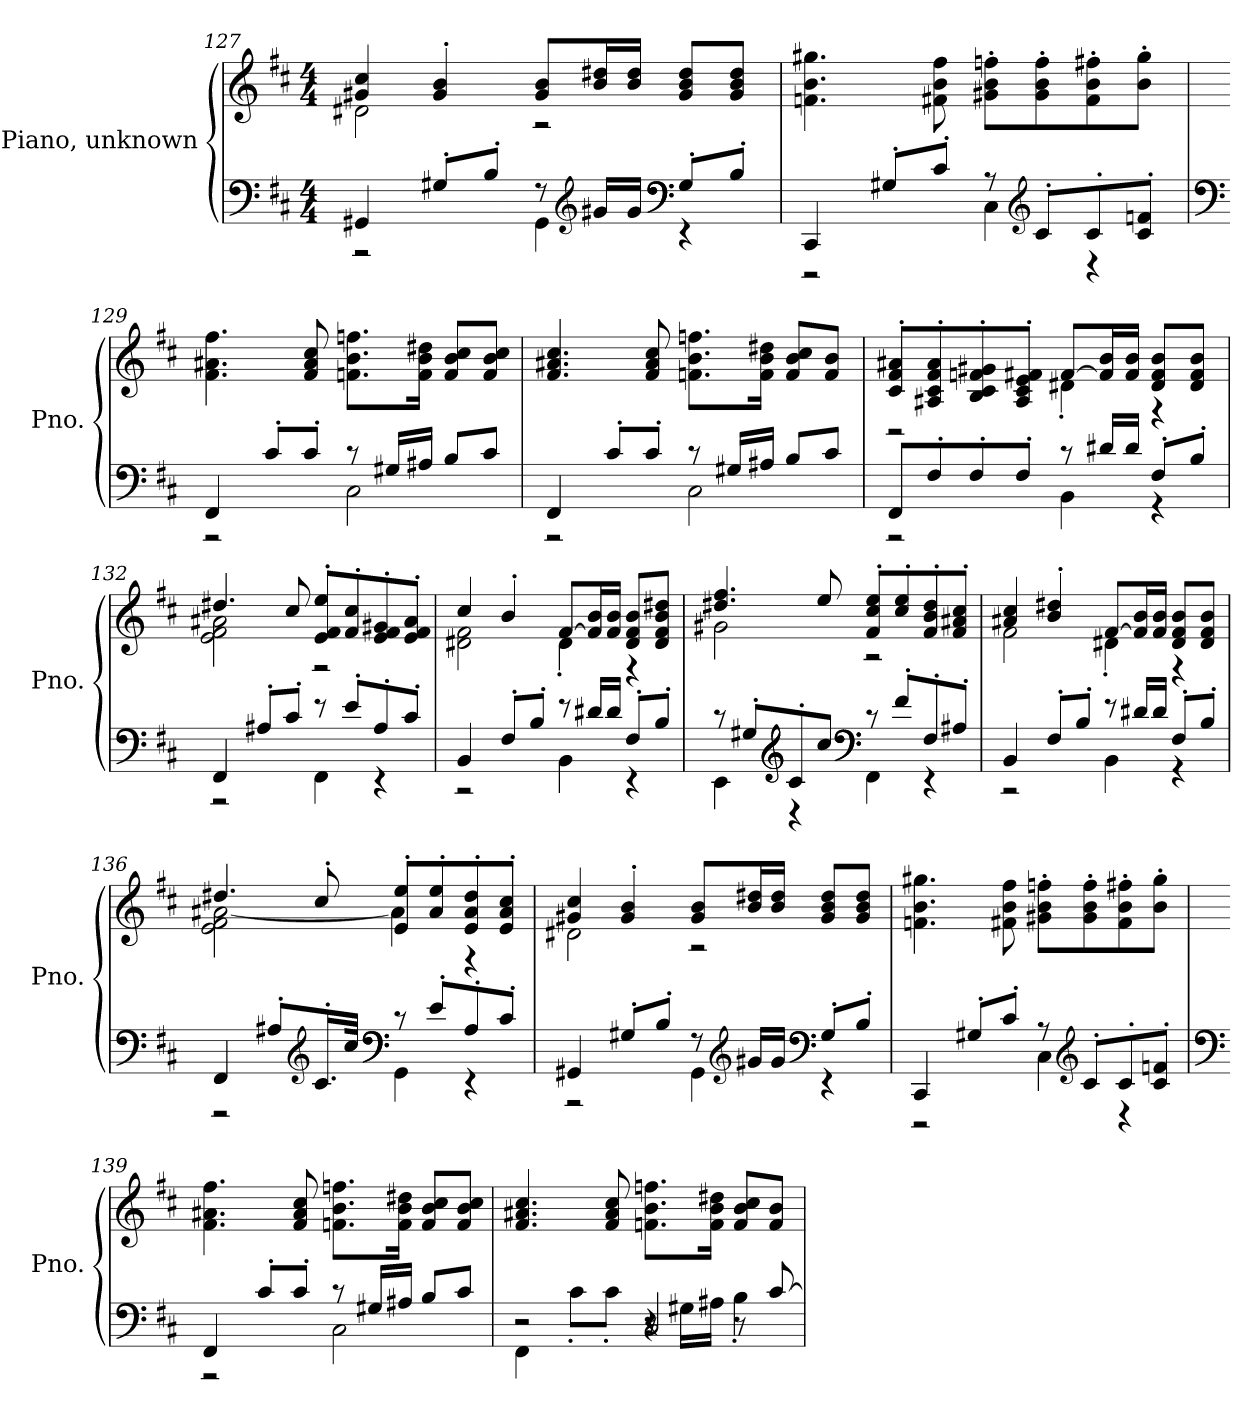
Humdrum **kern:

**kern	**kern
*part1	*part1
*staff2	*staff1
*I"Piano, unknown	*
*I'Pno.	*
!!LO:LB:g=z
*clefF4	*clefG2
*k[f#c#]	*k[f#c#]
*M4/4	*M4/4
=127	=127
*^	*^
4GG#X/	2r	4g#X/ 4cc#/	2d#X\
8G#X'/L	.	4g#/' 4b/'	.
8B'/J	.	.	.
8r	4GG#\	8g#/ 8b/L	2r
*clefG2	*	*	*
16g#X/LL	.	16b/ 16dd#X/L	.
16g#/JJ	.	16b/ 16dd#/JJ	.
*clefF4	*	*	*
8G#'/L	4r	8g#/ 8b/ 8dd#/L	.
8B'/J	.	8g#/ 8b/ 8dd#/J	.
*	*	*v	*v
=128	=128	=128
4CC#/	2r	4.fn\ 4.b\ 4.gg#X\
8G#X'/L	.	.
8c#'/J	.	8f#X\ 8b\ 8ff#\
8r	4C#\	8g#X\' 8b\' 8ffn\'L
*clefG2	*	*
8c#'/L	.	8g#\' 8b\' 8ff\'
8c#'/	4r	8f#\' 8b\' 8ff#X\'
8c#/' 8fn/'J	.	8b\' 8gg#\'J
=129	=129	=129
*clefF4	*	*
4FF#/	2r	4.f#\ 4.a#X\ 4.ff#\
8c#'/L	.	.
8c#'/J	.	8f#/ 8a#/ 8cc#/
8r	2C#\	8.fn\ 8.b\ 8.ffn\L
16G#X/LL	.	.
16A#X/JJ	.	16f\ 16b\ 16dd#X\Jk
8B/L	.	8f/ 8b/ 8cc#/L
8c#/J	.	8f/ 8b/ 8cc#/J
!!LO:LB:g=z
=130	=130	=130
4FF#/	2r	4.f#/ 4.a#X/ 4.cc#/
8c#'/L	.	.
8c#'/J	.	8f#/ 8a#/ 8cc#/
8r	2C#\	8.fn\ 8.b\ 8.ffn\L
16G#X/LL	.	.
16A#X/JJ	.	16f\ 16b\ 16dd#X\Jk
8B/L	.	8f/ 8b/ 8cc#/L
8c#/J	.	8f/ 8b/J
=131	=131	=131
*	*	*^
8FF#/L	2r	8c#/' 8f#/' 8a#X/'L	2r
8F#'/	.	8A#X/' 8c#/' 8f#/' 8a#/'	.
8F#'/	.	8B/' 8c#/' 8fn/' 8g#X/'	.
8F#'/J	.	8A#/' 8c#/' 8e/' 8f#X/'J	.
8r	4BB\	[8f#/L	4d#X'\
16d#X/LL	.	16f#/] 16b/L	.
16d#/JJ	.	16f#/ 16b/JJ	.
8F#'/L	4r	8d#/ 8f#/ 8b/L	4r
8B'/J	.	8d#/ 8f#/ 8b/J	.
=132	=132	=132	=132
4FF#/	2r	4.dd#X/	2e\ 2f#\ 2a#X\
8A#X'/L	.	.	.
8c#'/J	.	8cc#/	.
8r	4FF#\	8e/' 8f#/' 8ee/'L	2r
8e'/L	.	8f#/' 8cc#/'	.
8A#'/	4r	8e/' 8f#/' 8g#X/'	.
8c#'/J	.	8e/' 8f#/' 8a#/'J	.
!!LO:LB:g=z	!!
=133	=133	=133	=133
4BB/	2r	4cc#/	2d#X\ 2f#\
8F#'/L	.	4b'/	.
8B'/J	.	.	.
8r	4BB\	[8f#/L	4d#'\
16d#X/LL	.	16f#/] 16b/L	.
16d#/JJ	.	16f#/ 16b/JJ	.
8F#'/L	4r	8d#/ 8f#/ 8b/L	4r
8B'/J	.	8d#/ 8f#/ 8b/ 8dd#X/J	.
=134	=134	=134	=134
8r	4EE\	4.dd#X/ 4.ff#/	2g#X\
8G#X'/L	.	.	.
*clefG2	*	*	*
8c#'/	4r	.	.
8cc#/J	.	8ee/	.
*clefF4	*	*	*
8r	4FF#\	8f#/' 8cc#/' 8ee/'L	2r
8f#'/L	.	8cc#/' 8ee/'	.
8F#'/	4r	8f#/' 8b/' 8dd#/'	.
8A#X'/J	.	8f#/' 8a#X/' 8cc#/'J	.
=135	=135	=135	=135
4BB/	2r	4a#X/ 4cc#/	2f#\
8F#'/L	.	4b/' 4dd#X/'	.
8B'/J	.	.	.
8r	4BB\	[8f#/L	4d#X'\
16d#X/LL	.	16f#/] 16b/L	.
16d#/JJ	.	16f#/ 16b/JJ	.
8F#'/L	4r	8d#/ 8f#/ 8b/L	4r
8B'/J	.	8d#/ 8f#/ 8b/J	.
!!LO:LB:g=z	!!
=136	=136	=136	=136
4FF#/	2r	4.dd#X/	2e\ 2f#\ [2a#X\
8A#X'/L	.	.	.
*clefG2	*	*	*
16.c#'/L	.	8cc#'/	.
32cc#/JJk	.	.	.
*clefF4	*	*	*
8r	4GG\	8e/' 8ee/'L	4a#\]
8e'/L	.	8a#/' 8ee/'	.
8A#'/	4r	8e/' 8a#/' 8dd#/'	4r
8c#'/J	.	8e/' 8a#/' 8cc#/'J	.
=137	=137	=137	=137
4GG#X/	2r	4g#X/ 4cc#/	2d#X\
8G#X'/L	.	4g#/' 4b/'	.
8B'/J	.	.	.
8r	4GG#\	8g#/ 8b/L	2r
*clefG2	*	*	*
16g#X/LL	.	16b/ 16dd#X/L	.
16g#/JJ	.	16b/ 16dd#/JJ	.
*clefF4	*	*	*
8G#'/L	4r	8g#/ 8b/ 8dd#/L	.
8B'/J	.	8g#/ 8b/ 8dd#/J	.
*	*	*v	*v
=138	=138	=138
4CC#/	2r	4.fn\ 4.b\ 4.gg#X\
8G#X'/L	.	.
8c#'/J	.	8f#X\ 8b\ 8ff#\
8r	4C#\	8g#X\' 8b\' 8ffn\'L
*clefG2	*	*
8c#'/L	.	8g#\' 8b\' 8ff\'
8c#'/	4r	8f#\' 8b\' 8ff#X\'
8c#/' 8fn/'J	.	8b\' 8gg#\'J
!!LO:PB:g=z
=139	=139	=139
*clefF4	*	*
4FF#/	2r	4.f#\ 4.a#X\ 4.ff#\
8c#'/L	.	.
8c#'/J	.	8f#/ 8a#/ 8cc#/
8r	2C#\	8.fn\ 8.b\ 8.ffn\L
16G#X/LL	.	.
16A#X/JJ	.	16f\ 16b\ 16dd#X\Jk
8B/L	.	8f/ 8b/ 8cc#/L
8c#/J	.	8f/ 8b/ 8cc#/J
=140	=140	=140
*	*^	*
2r	4FF#\	2r	4.f#/ 4.a#X/ 4.cc#/
.	8c#'\L	.	.
.	8c#'\J	.	8f#/ 8a#/ 8cc#/
4r	8r	2C#/	8.fn\ 8.b\ 8.ffn\L
.	16G#X\LL	.	.
.	16A#X\JJ	.	16f\ 16b\ 16dd#X\Jk
8r	4B'\	.	8f/ 8b/ 8cc#/L
[8c#/	.	.	8f/ 8b/J
*v	*v	*v	*
=	=
*-	*-
